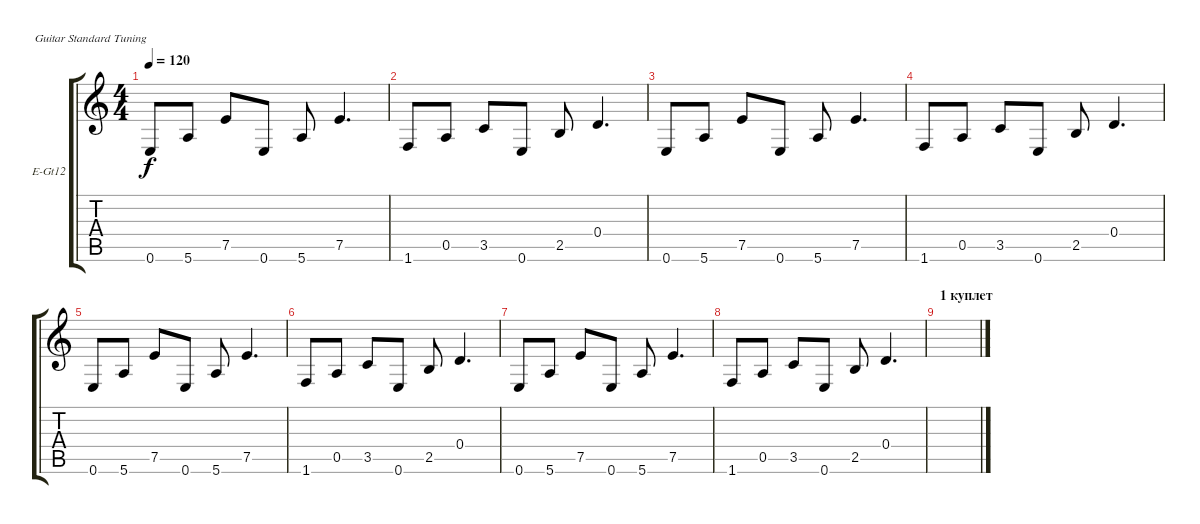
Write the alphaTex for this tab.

\defaultSystemsLayout 4
\bracketExtendMode groupsimilarinstruments
\firstSystemTrackNameOrientation horizontal
\otherSystemsTrackNameOrientation horizontal
\track ("12 St. Electric Guitar" "E-Gt12") {instrument electricguitarclean}
\staff {score tabs}
\tuning (E4 B3 G3 D3 A2 E2)
\ts (4 4)
\tempo 120
\clef g2
\scale
0.485477
\ks c
0.6.8{dy f instrument electricguitarclean} 5.6.8 7.5.8 0.6.8 5.6.8 7.5.4{d} |
\scale
0.257261 1.6.8 0.5.8 3.5.8 0.6.8 2.5.8 0.4.4{d} |
\scale
0.257261 0.6.8 5.6.8 7.5.8 0.6.8 5.6.8 7.5.4{d} |
\scale
0.333333 1.6.8 0.5.8 3.5.8 0.6.8 2.5.8 0.4.4{d} |
\scale
0.333333 0.6.8 5.6.8 7.5.8 0.6.8 5.6.8 7.5.4{d} |
\scale
0.333333 1.6.8 0.5.8 3.5.8 0.6.8 2.5.8 0.4.4{d} |
0.6.8 5.6.8 7.5.8 0.6.8 5.6.8 7.5.4{d} |
1.6.8 0.5.8 3.5.8 0.6.8 2.5.8 0.4.4{d} |
\section ("" "1 куплет")
